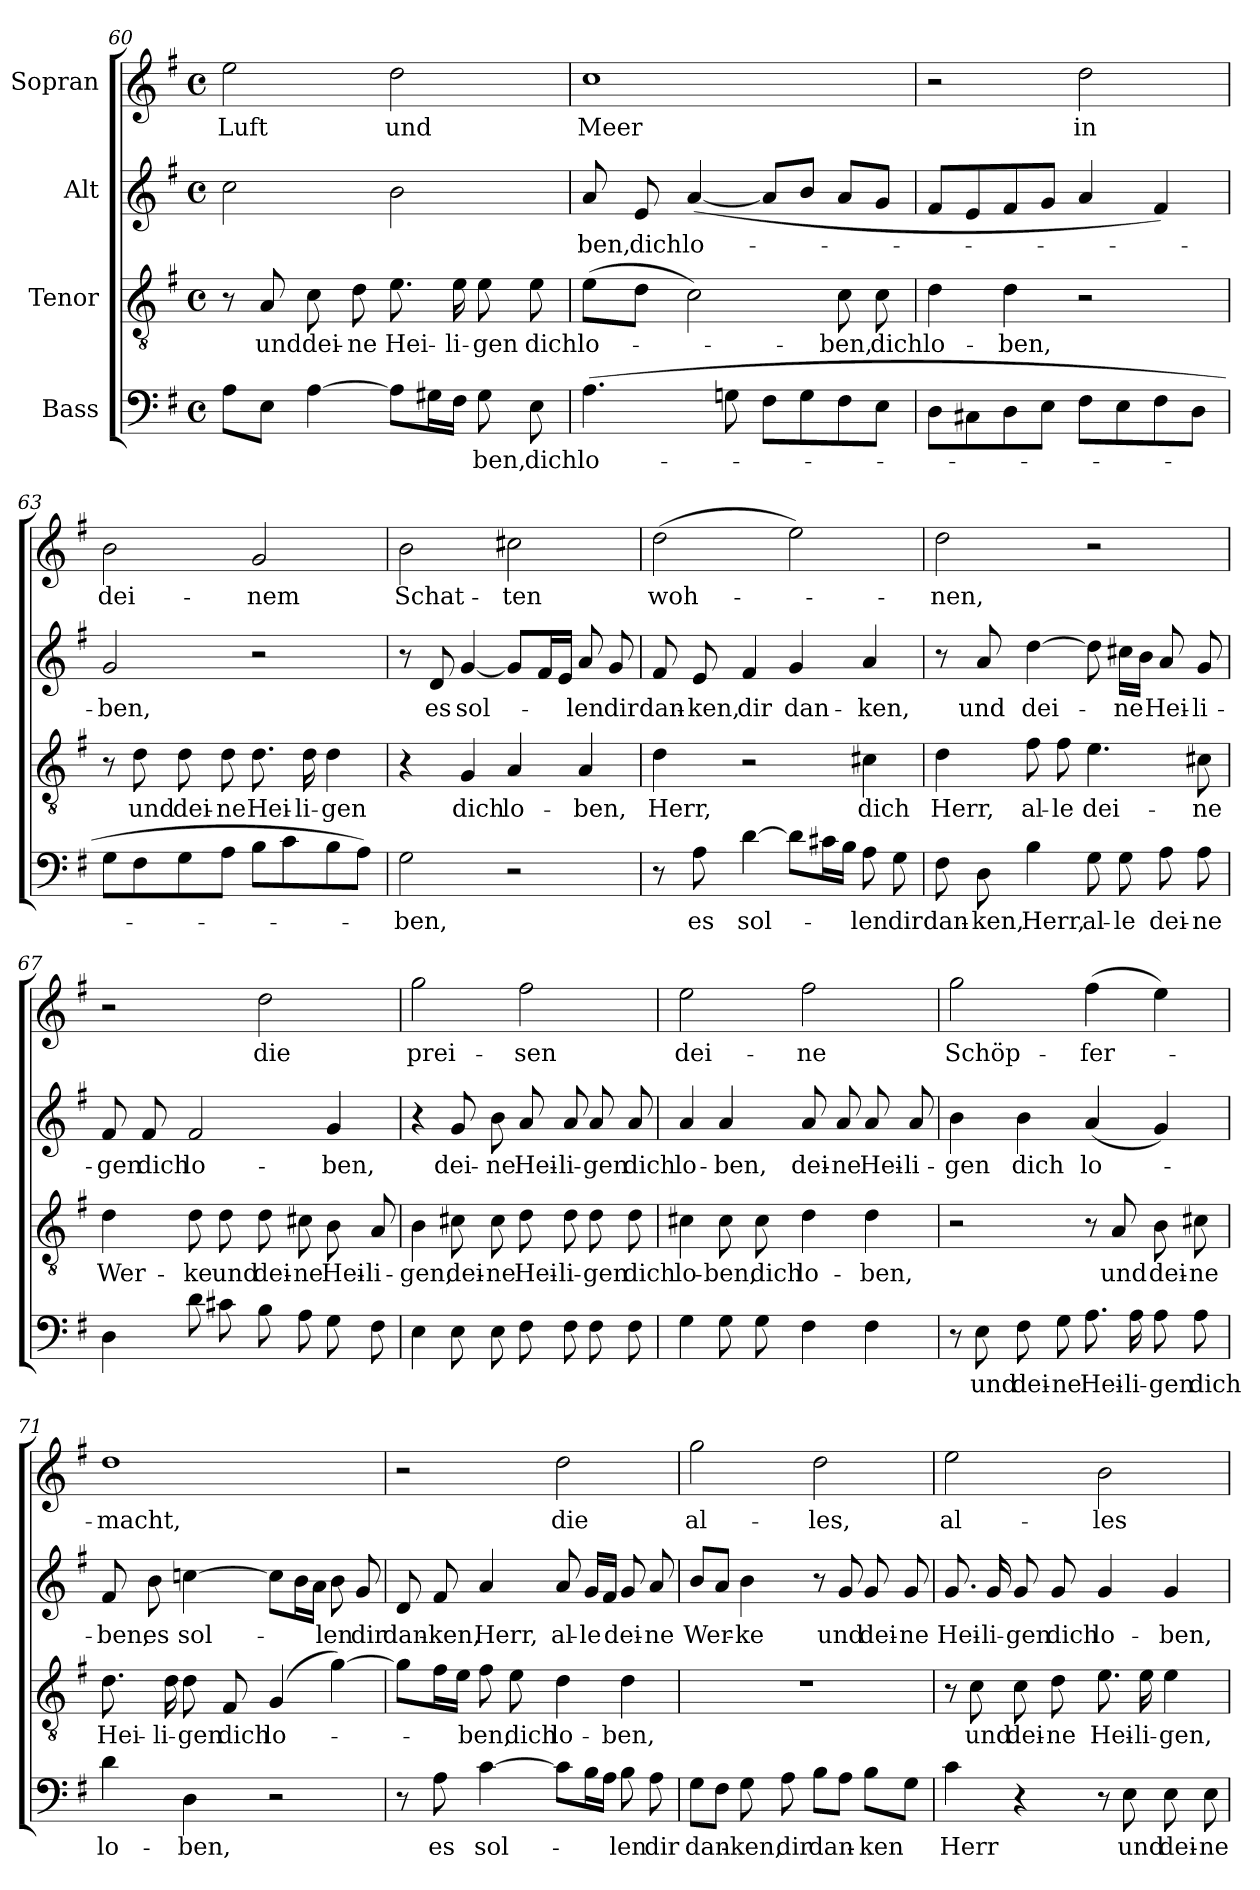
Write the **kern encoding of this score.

**kern	**text	**kern	**text	**kern	**text	**kern	**text
*part4	*part4	*part3	*part3	*part2	*part2	*part1	*part1
*staff4	*staff4	*staff3	*staff3	*staff2	*staff2	*staff1	*staff1
*I"Bass	*	*I"Tenor	*	*I"Alt	*	*I"Sopran	*
!!LO:PB:g=z
*clefF4	*	*clefGv2	*	*clefG2	*	*clefG2	*
*k[f#]	*	*k[f#]	*	*k[f#]	*	*k[f#]	*
*G:	*	*G:	*	*G:	*	*G:	*
*M4/4	*	*M4/4	*	*M4/4	*	*M4/4	*
*met(c)	*	*met(c)	*	*met(c)	*	*met(c)	*
=60	=60	=60	=60	=60	=60	=60	=60
8A\L	.	8r	.	2cc\	.	2ee\	Luft
8E\J	.	8A/	und	.	.	.	.
[4A\	.	8c\	dei-	.	.	.	.
.	.	8d\	-ne	.	.	.	.
8A\L]	.	8.e\	Hei-	2b\	.	2dd\	und
16G#X\L	.	.	.	.	.	.	.
16F#\JJ	.	16e\	-li-	.	.	.	.
8G#\	-ben,	8e\	-gen	.	.	.	.
8E\	dich	8e\	dich	.	.	.	.
=61	=61	=61	=61	=61	=61	=61	=61
(4.A\	lo-	(8e\L	lo-	8a/	-ben,	1cc	Meer
.	.	8d\J	.	8e/	dich	.	.
.	.	2c\)	.	([4a/	lo-	.	.
8Gn\	.	.	.	.	.	.	.
8F#\L	.	.	.	8a/L]	.	.	.
8G\	.	.	.	8b/J	.	.	.
8F#\	.	8c\	-ben,	8a/L	.	.	.
8E\J	.	8c\	dich	8g/J	.	.	.
=62	=62	=62	=62	=62	=62	=62	=62
8D\L	.	4d\	lo-	8f#/L	.	2r	.
8C#X\	.	.	.	8e/	.	.	.
8D\	.	4d\	-ben,	8f#/	.	.	.
8E\J	.	.	.	8g/J	.	.	.
8F#\L	.	2r	.	4a/	.	2dd\	in
8E\	.	.	.	.	.	.	.
8F#\	.	.	.	4f#/)	.	.	.
8D\J	.	.	.	.	.	.	.
=63	=63	=63	=63	=63	=63	=63	=63
8G\L	.	8r	.	2g/	-ben,	2b\	dei-
8F#\	.	8d\	und	.	.	.	.
8G\	.	8d\	dei-	.	.	.	.
8A\J	.	8d\	-ne	.	.	.	.
8B\L	.	8.d\	Hei-	2r	.	2g/	-nem
8c\	.	.	.	.	.	.	.
.	.	16d\	-li-	.	.	.	.
8B\	.	4d\	-gen	.	.	.	.
8A\J)	.	.	.	.	.	.	.
!!LO:LB:g=z
=64	=64	=64	=64	=64	=64	=64	=64
2G\	-ben,	4r	.	8r	.	2b\	Schat-
.	.	.	.	8d/	es	.	.
.	.	4G/	dich	[4g/	sol-	.	.
2r	.	4A/	lo-	8g/L]	.	2cc#X\	-ten
.	.	.	.	16f#/L	.	.	.
.	.	.	.	16e/JJ	.	.	.
.	.	4A/	-ben,	8a/	-len	.	.
.	.	.	.	8g/	dir	.	.
=65	=65	=65	=65	=65	=65	=65	=65
8r	.	4d\	Herr,	8f#/	dan-	(>2dd\	woh-
8A\	es	.	.	8e/	-ken,	.	.
[4d\	sol-	2r	.	4f#/	dir	.	.
8d\L]	.	.	.	4g/	dan-	2ee\)	.
16c#X\L	.	.	.	.	.	.	.
16B\JJ	.	.	.	.	.	.	.
8A\	-len	4c#X\	dich	4a/	-ken,	.	.
8G\	dir	.	.	.	.	.	.
=66	=66	=66	=66	=66	=66	=66	=66
8F#\	dan-	4d\	Herr,	8r	.	2dd\	-nen,
8D\	-ken,	.	.	8a/	und	.	.
4B\	Herr,	8f#\	al-	[4dd\	dei-	.	.
.	.	8f#\	-le	.	.	.	.
8G\	al-	4.e\	dei-	8dd\]	.	2r	.
8G\	-le	.	.	16cc#X\LL	-ne	.	.
.	.	.	.	16b\JJ	.	.	.
8A\	dei-	.	.	8a/	Hei-	.	.
8A\	-ne	8c#X\	-ne	8g/	-li-	.	.
!!LO:LB:g=z
=67	=67	=67	=67	=67	=67	=67	=67
4D\	.	4d\	Wer-	8f#/	-gen	2r	.
.	.	.	.	8f#/	dich	.	.
8d\	.	8d\	-ke	2f#/	lo-	.	.
8c#X\	.	8d\	und	.	.	.	.
8B\	.	8d\	dei-	.	.	2dd\	die
8A\	.	8c#X\	-ne	.	.	.	.
8G\	.	8B\	Hei-	4g/	-ben,	.	.
8F#\	.	8A/	-li-	.	.	.	.
=68	=68	=68	=68	=68	=68	=68	=68
4E\	.	4B\	-gen,	4r	.	2gg\	prei-
8E\	.	8c#X\	dei-	8g/	dei-	.	.
8E\	.	8c#\	-ne	8b\	-ne	.	.
8F#\	.	8d\	Hei-	8a/	Hei-	2ff#\	-sen
8F#\	.	8d\	-li-	8a/	-li-	.	.
8F#\	.	8d\	-gen	8a/	-gen	.	.
8F#\	.	8d\	dich	8a/	dich	.	.
=69	=69	=69	=69	=69	=69	=69	=69
4G\	.	4c#X\	lo-	4a/	lo-	2ee\	dei-
8G\	.	8c#\	-ben,	4a/	-ben,	.	.
8G\	.	8c#\	dich	.	.	.	.
4F#\	.	4d\	lo-	8a/	dei-	2ff#\	-ne
.	.	.	.	8a/	-ne	.	.
4F#\	.	4d\	-ben,	8a/	Hei-	.	.
.	.	.	.	8a/	-li-	.	.
!!LO:LB:g=z
=70	=70	=70	=70	=70	=70	=70	=70
8r	.	2r	.	4b\	-gen	2gg\	Schöp-
8E\	und	.	.	.	.	.	.
8F#\	dei-	.	.	4b\	dich	.	.
8G\	-ne	.	.	.	.	.	.
8.A\	Hei-	8r	.	(4a/	lo-	(>4ff#\	-fer-
.	.	8A/	und	.	.	.	.
16A\	-li-	.	.	.	.	.	.
8A\	-gen	8B\	dei-	4g/)	.	4ee\)	.
8A\	dich	8c#X\	-ne	.	.	.	.
=71	=71	=71	=71	=71	=71	=71	=71
4d\	lo-	8.d\	Hei-	8f#/	-ben,	1dd	-macht,
.	.	.	.	8b\	es	.	.
.	.	16d\	-li-	.	.	.	.
4D\	-ben,	8d\	-gen	[4ccn\	sol-	.	.
.	.	8F#/	dich	.	.	.	.
2r	.	(4G/	lo-	8cc\L]	.	.	.
.	.	.	.	16b\L	.	.	.
.	.	.	.	16a\JJ	.	.	.
.	.	[4g\)	.	8b\	-len	.	.
.	.	.	.	8g/	dir	.	.
=72	=72	=72	=72	=72	=72	=72	=72
8r	.	8g\L]	.	8d/	dan-	2r	.
8A\	es	16f#\L	.	8f#/	-ken,	.	.
.	.	16e\JJ	.	.	.	.	.
[4c\	sol-	8f#\	-ben,	4a/	Herr,	.	.
.	.	8e\	dich	.	.	.	.
8c\L]	.	4d\	lo-	8a/	al-	2dd\	die
16B\L	.	.	.	16g/LL	-le	.	.
16A\JJ	.	.	.	16f#/JJ	.	.	.
8B\	-len	4d\	-ben,	8g/	dei-	.	.
8A\	dir	.	.	8a/	-ne	.	.
!!LO:PB:g=z
=73	=73	=73	=73	=73	=73	=73	=73
8G\L	dan-	1r	.	8b/L	Wer-	2gg\	al-
8F#\J	.	.	.	8a/J	.	.	.
8G\	-ken,	.	.	4b\	-ke	.	.
8A\	dir	.	.	.	.	.	.
8B\L	dan-	.	.	8r	.	2dd\	-les,
8A\J	.	.	.	8g/	und	.	.
8B\L	-ken	.	.	8g/	dei-	.	.
8G\J	.	.	.	8g/	-ne	.	.
=74	=74	=74	=74	=74	=74	=74	=74
4c\	Herr	8r	.	8.g/	Hei-	2ee\	al-
.	.	8c\	und	.	.	.	.
.	.	.	.	16g/	-li-	.	.
4r	.	8c\	dei-	8g/	-gen	.	.
.	.	8d\	-ne	8g/	dich	.	.
8r	.	8.e\	Hei-	4g/	lo-	2b\	-les
8E\	und	.	.	.	.	.	.
.	.	16e\	-li-	.	.	.	.
8E\	dei-	4e\	-gen,	4g/	-ben,	.	.
8E\	-ne	.	.	.	.	.	.
=	=	=	=	=	=	=	=
*-	*-	*-	*-	*-	*-	*-	*-
